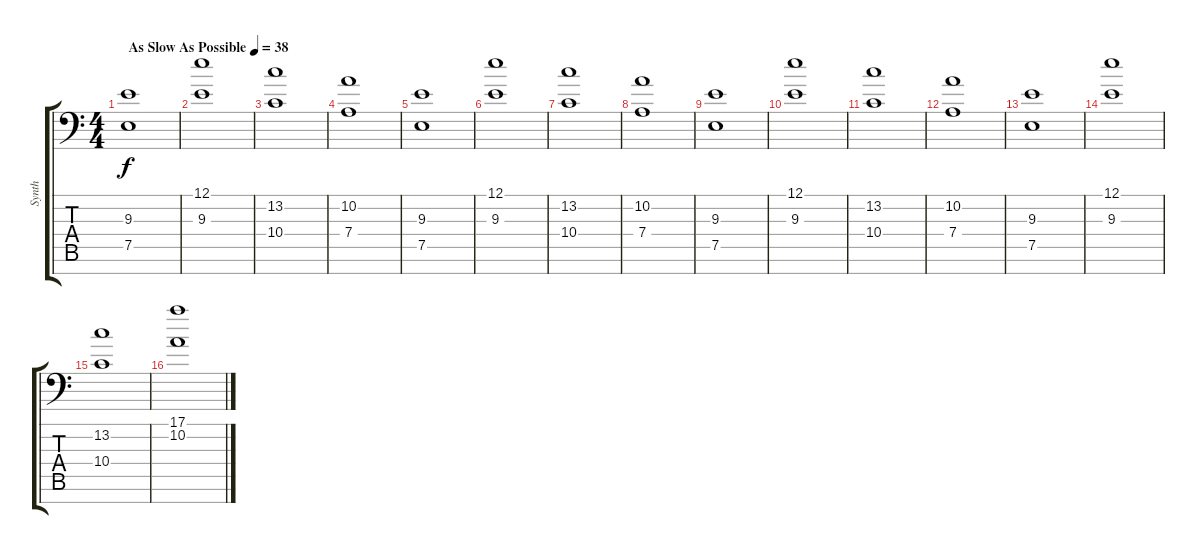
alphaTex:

\track ("Synth" "Synth") {instrument lead1square}
\staff {score tabs}
\tuning (E4 B3 G3 D3 A2 E2 A1) {hide}
\ts (4 4)
\tempo (38 "As Slow As Possible")
\clef f4
\ks c
(9.3 7.5).1{dy f instrument lead1square} |
(12.1 9.3).1 |
(13.2 10.4).1 |
(10.2 7.4).1 |
(9.3 7.5).1 |
(12.1 9.3).1 |
(13.2 10.4).1 |
(10.2 7.4).1 |
(9.3 7.5).1 |
(12.1 9.3).1 |
(13.2 10.4).1 |
(10.2 7.4).1 |
(9.3 7.5).1 |
(12.1 9.3).1 |
(13.2 10.4).1 |
(17.1 10.2).1
